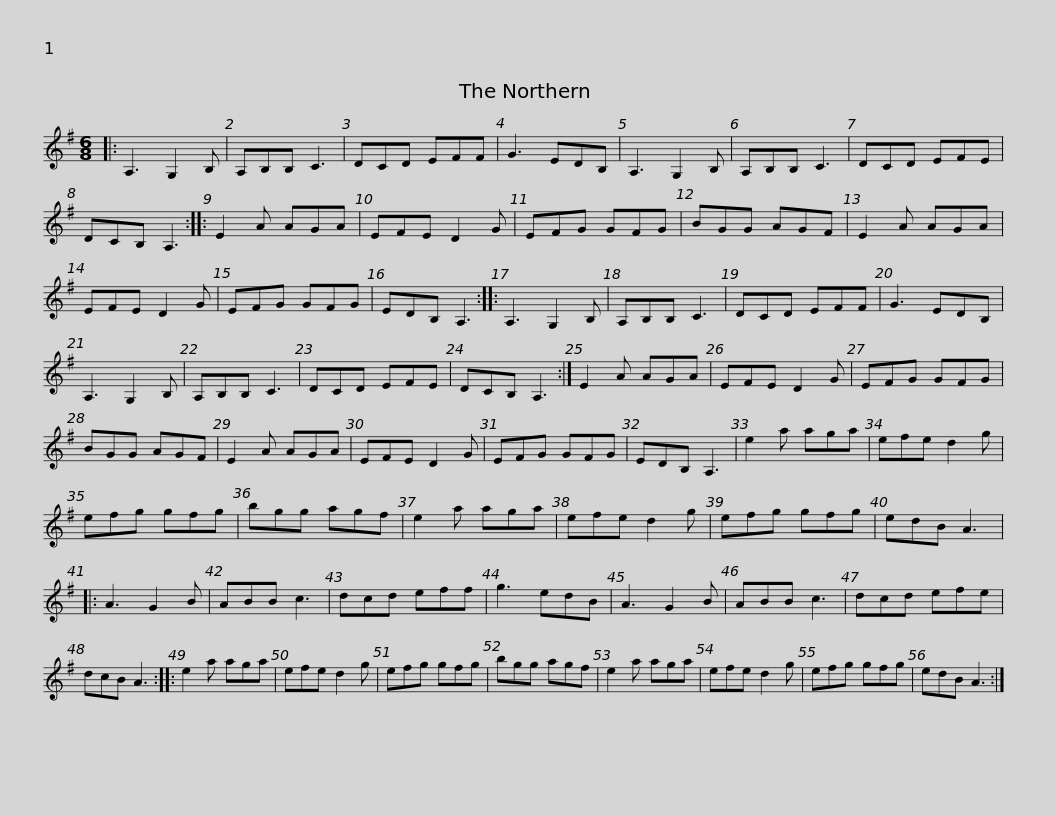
X:1
L:1/8
M:6/8
I:linebreak $
K:G
V:1 treble
V:1
|: A,3 G,2 B, | A,B,B, C3 | DCD EFF | G3 EDB, | A,3 G,2 B, | %5
 A,B,B, C3 | DCD EFE |$ DCB, A,3 :: E2 A AGA | EFE D2 G | %10
 EFG GFG | BGG AGF | E2 A AGA | EFE D2 G |$ EFG GFG | %15
 EDB, A,3 :: A,3 G,2 B, | A,B,B, C3 | DCD EFF | G3 EDB, | %20
 A,3 G,2 B, | A,B,B, C3 |$ DCD EFE | DCB, A,3 :| E2 A AGA | %25
 EFE D2 G | EFG GFG | BGG AGF | E2 A AGA |$ EFE D2 G | %30
 EFG GFG | EDB, A,3 | e2 a aga | efe d2 g | efg gfg | %35
 bgg agf | e2 a aga |$ efe d2 g | efg gfg | edB A3 |: %40
 A3 G2 B | ABB c3 | dcd eff | g3 edB | A3 G2 B | %45
 ABB c3 |$ dcd efe | dcB A3 :: e2 a aga | efe d2 g | %50
 efg gfg | bgg agf | e2 a aga |$ efe d2 g | efg gfg | %55
 edB A3 :| %56
